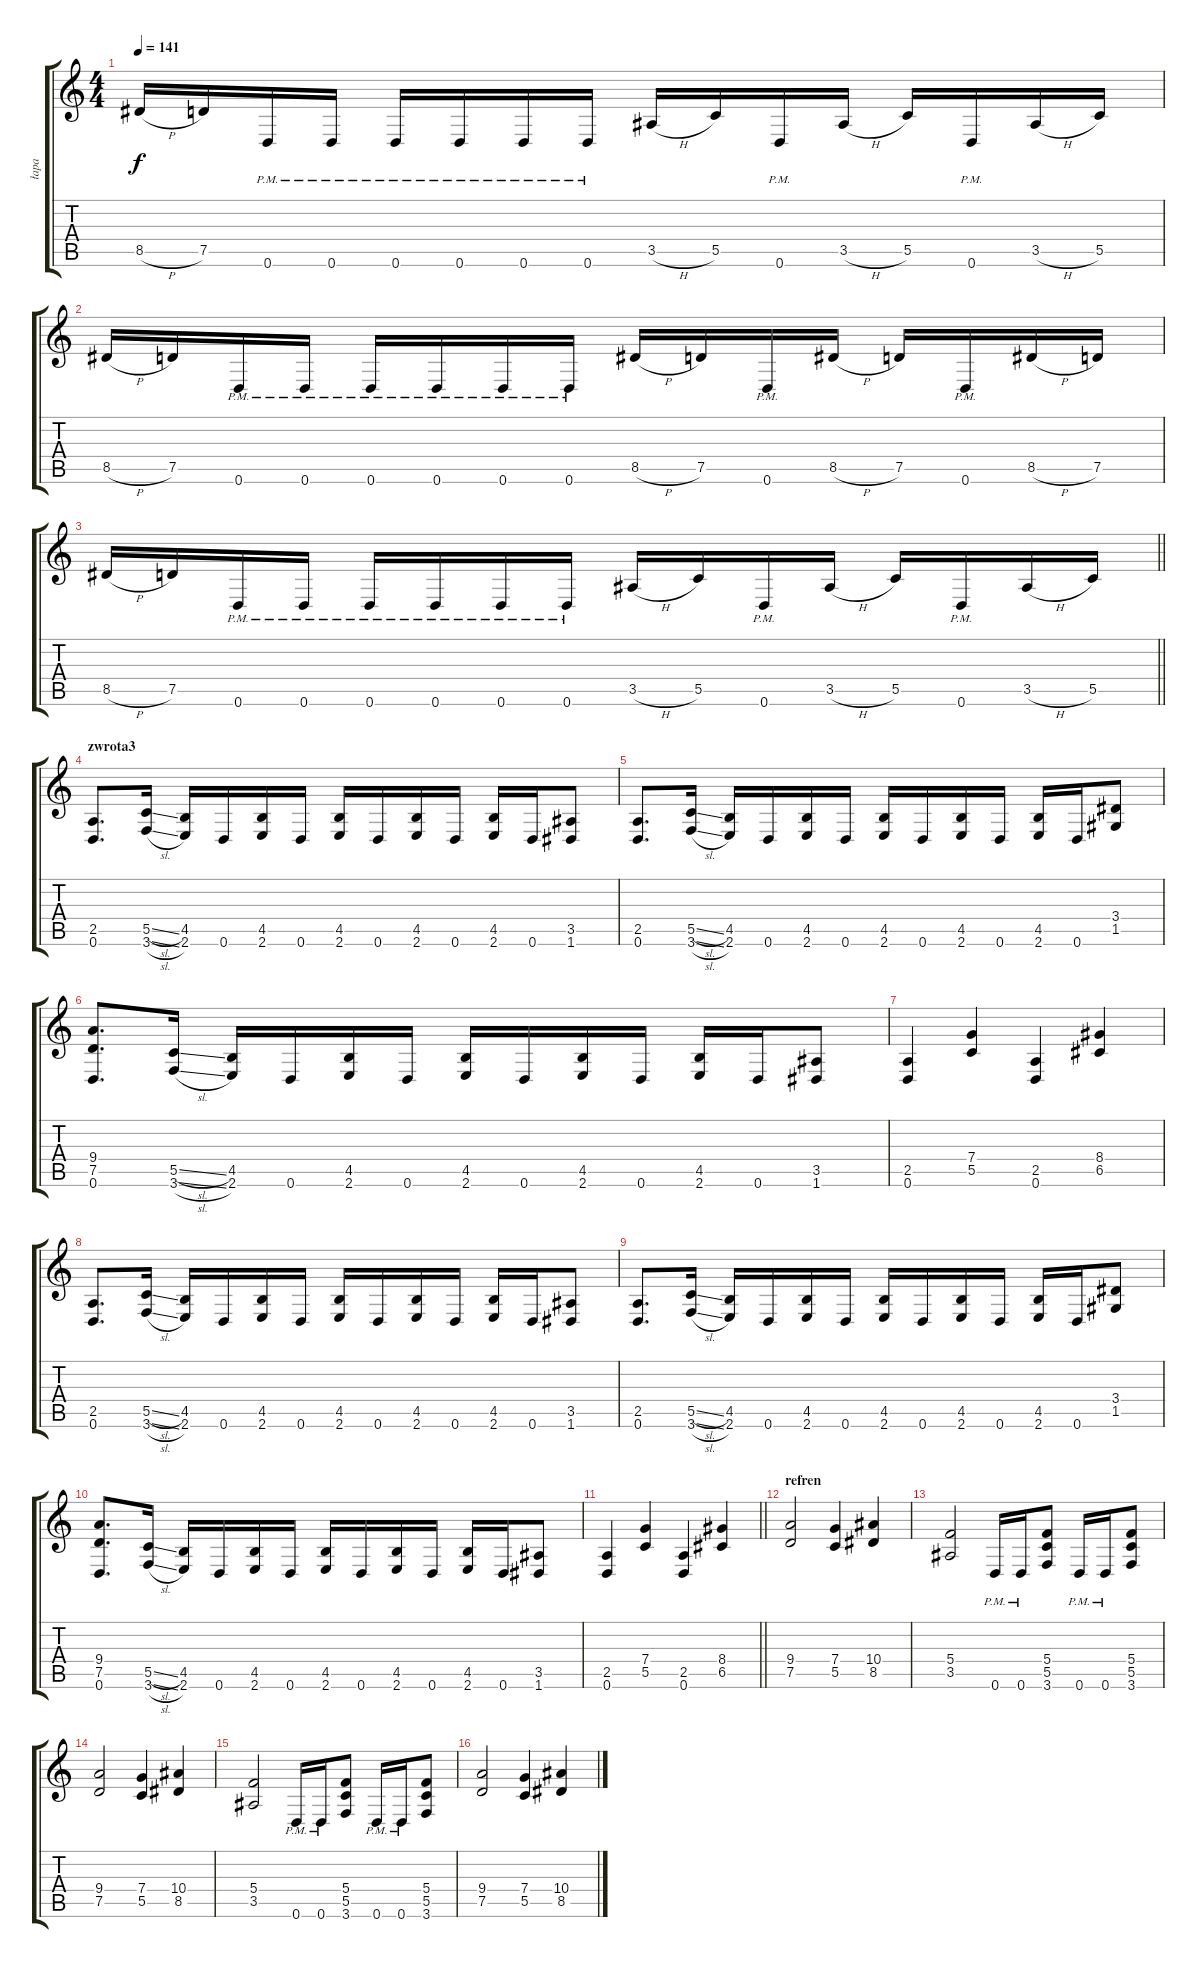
\track ("łapa" "łapa") {instrument distortionguitar}
\staff {score tabs}
\tuning (D4 A3 F3 C3 G2 D2) {hide}
\ts (4 4)
\tempo 141
\clef g2
\ks c
8.5{h}.16{dy f} 7.5.16 0.6{pm}.16 0.6{pm}.16 0.6{pm}.16 0.6{pm}.16 0.6{pm}.16 0.6{pm}.16 3.5{h}.16 5.5.16 0.6{pm}.16 3.5{h}.16 5.5.16 0.6{pm}.16 3.5{h}.16 5.5.16 |
8.5{h}.16 7.5.16 0.6{pm}.16 0.6{pm}.16 0.6{pm}.16 0.6{pm}.16 0.6{pm}.16 0.6{pm}.16 8.5{h}.16 7.5.16 0.6{pm}.16 8.5{h}.16 7.5.16 0.6{pm}.16 8.5{h}.16 7.5.16 |
\barLineRight lightlight
8.5{h}.16 7.5.16 0.6{pm}.16 0.6{pm}.16 0.6{pm}.16 0.6{pm}.16 0.6{pm}.16 0.6{pm}.16 3.5{h}.16 5.5.16 0.6{pm}.16 3.5{h}.16 5.5.16 0.6{pm}.16 3.5{h}.16 5.5.16 |
\section ("" "zwrota3")
(2.5 0.6).8{d} (5.5{sl} 3.6{sl}).16 (4.5 2.6).16 0.6.16 (4.5 2.6).16 0.6.16 (4.5 2.6).16 0.6.16 (4.5 2.6).16 0.6.16 (4.5 2.6).16 0.6.16 (3.5 1.6).8 |
(2.5 0.6).8{d} (5.5{sl} 3.6{sl}).16 (4.5 2.6).16 0.6.16 (4.5 2.6).16 0.6.16 (4.5 2.6).16 0.6.16 (4.5 2.6).16 0.6.16 (4.5 2.6).16 0.6.16 (3.4 1.5).8 |
(9.4 7.5 0.6).8{d} (5.5{sl} 3.6{sl}).16 (4.5 2.6).16 0.6.16 (4.5 2.6).16 0.6.16 (4.5 2.6).16 0.6.16 (4.5 2.6).16 0.6.16 (4.5 2.6).16 0.6.16 (3.5 1.6).8 |
(2.5 0.6).4 (7.4 5.5).4 (2.5 0.6).4 (8.4 6.5).4 |
(2.5 0.6).8{d} (5.5{sl} 3.6{sl}).16 (4.5 2.6).16 0.6.16 (4.5 2.6).16 0.6.16 (4.5 2.6).16 0.6.16 (4.5 2.6).16 0.6.16 (4.5 2.6).16 0.6.16 (3.5 1.6).8 |
(2.5 0.6).8{d} (5.5{sl} 3.6{sl}).16 (4.5 2.6).16 0.6.16 (4.5 2.6).16 0.6.16 (4.5 2.6).16 0.6.16 (4.5 2.6).16 0.6.16 (4.5 2.6).16 0.6.16 (3.4 1.5).8 |
(9.4 7.5 0.6).8{d} (5.5{sl} 3.6{sl}).16 (4.5 2.6).16 0.6.16 (4.5 2.6).16 0.6.16 (4.5 2.6).16 0.6.16 (4.5 2.6).16 0.6.16 (4.5 2.6).16 0.6.16 (3.5 1.6).8 |
\barLineRight lightlight
(2.5 0.6).4 (7.4 5.5).4 (2.5 0.6).4 (8.4 6.5).4 |
\section ("" "refren")
(9.4 7.5).2 (7.4 5.5).4 (10.4 8.5).4 |
(5.4 3.5).2 0.6{pm}.16 0.6{pm}.16 (5.4 5.5 3.6).8 0.6{pm}.16 0.6{pm}.16 (5.4 5.5 3.6).8 |
(9.4 7.5).2 (7.4 5.5).4 (10.4 8.5).4 |
(5.4 3.5).2 0.6{pm}.16 0.6{pm}.16 (5.4 5.5 3.6).8 0.6{pm}.16 0.6{pm}.16 (5.4 5.5 3.6).8 |
(9.4 7.5).2 (7.4 5.5).4 (10.4 8.5).4
